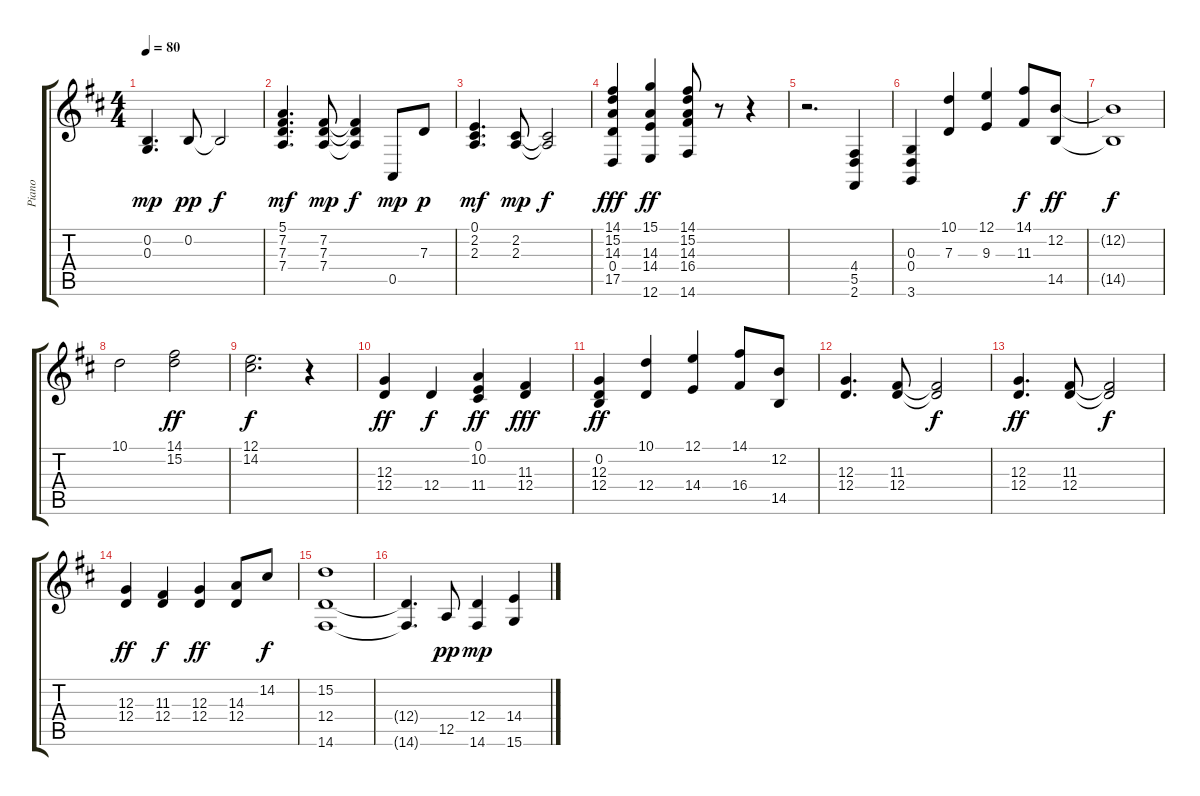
\track ("Piano" "Piano") {instrument acousticgrandpiano}
\staff {score tabs}
\tuning (E4 B3 G3 D3 A2 E2) {hide}
\ts (4 4)
\tempo 80
\clef g2
\ks d
(0.2 0.3).4{d dy mp} 0.2.8{dy pp} 0.2{t}.2{dy f} |
(5.1 7.2 7.3 7.4).4{d dy mf} (7.2 7.3 7.4).8{dy mp} (7.2{t} 7.3{t} 7.4{t}).4{dy f} 0.5.8{dy mp} 7.3.8{dy p} |
(0.1 2.2 2.3).4{d dy mf} (2.2 2.3).8{dy mp} (2.2{t} 2.3{t}).2{dy f} |
(14.1 15.2 14.3 0.4 17.5).4{dy fff} (15.1 14.3 14.4 12.6).4{dy ff} (14.1 15.2 14.3 16.4 14.6).8 r.8 r.4 |
r.2{d} (4.4 5.5 2.6).4 |
(0.3 0.4 3.6).4 (10.1 7.3).4 (12.1 9.3).4 (14.1 11.3).8{dy f} (12.2 14.5).8{dy ff} |
(12.2{t} 14.5{t}).1{dy f} |
10.1.2 (14.1 15.2).2{dy ff} |
(12.1 14.2).2{d dy f} r.4 |
(12.3 12.4).4{dy ff} 12.4.4{dy f} (0.1 10.2 11.4).4{dy ff} (11.3 12.4).4{dy fff} |
(0.2 12.3 12.4).4{dy ff} (10.1 12.4).4 (12.1 14.4).4 (14.1 16.4).8 (12.2 14.5).8 |
(12.3 12.4).4{d} (11.3 12.4).8 (11.3{t} 12.4{t}).2{dy f} |
(12.3 12.4).4{d dy ff} (11.3 12.4).8 (11.3{t} 12.4{t}).2{dy f} |
(12.3 12.4).4{dy ff} (11.3 12.4).4{dy f} (12.3 12.4).4{dy ff} (14.3 12.4).8 14.2.8{dy f} |
(15.2 12.4 14.6).1 |
(12.4{t} 14.6{t}).4{d} 12.5.8{dy pp} (12.4 14.6).4{dy mp} (14.4 15.6).4
